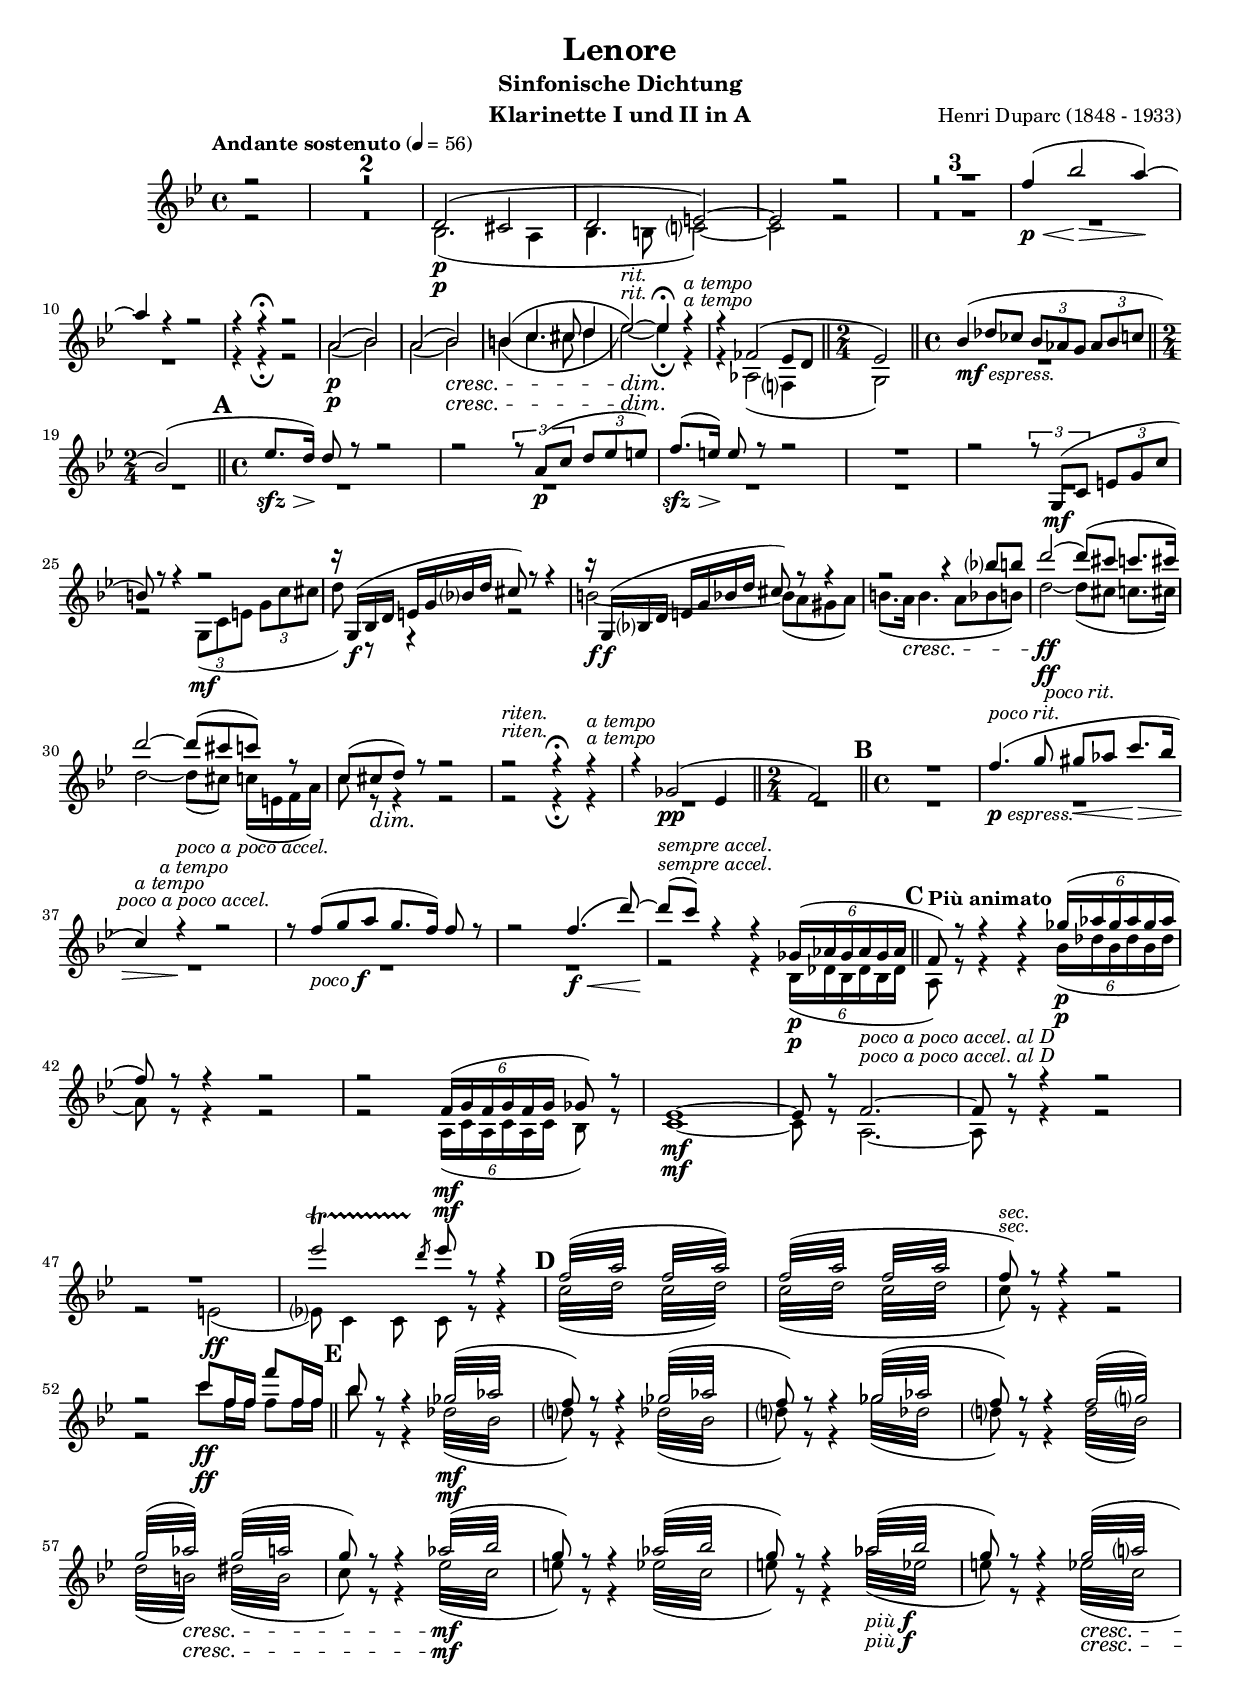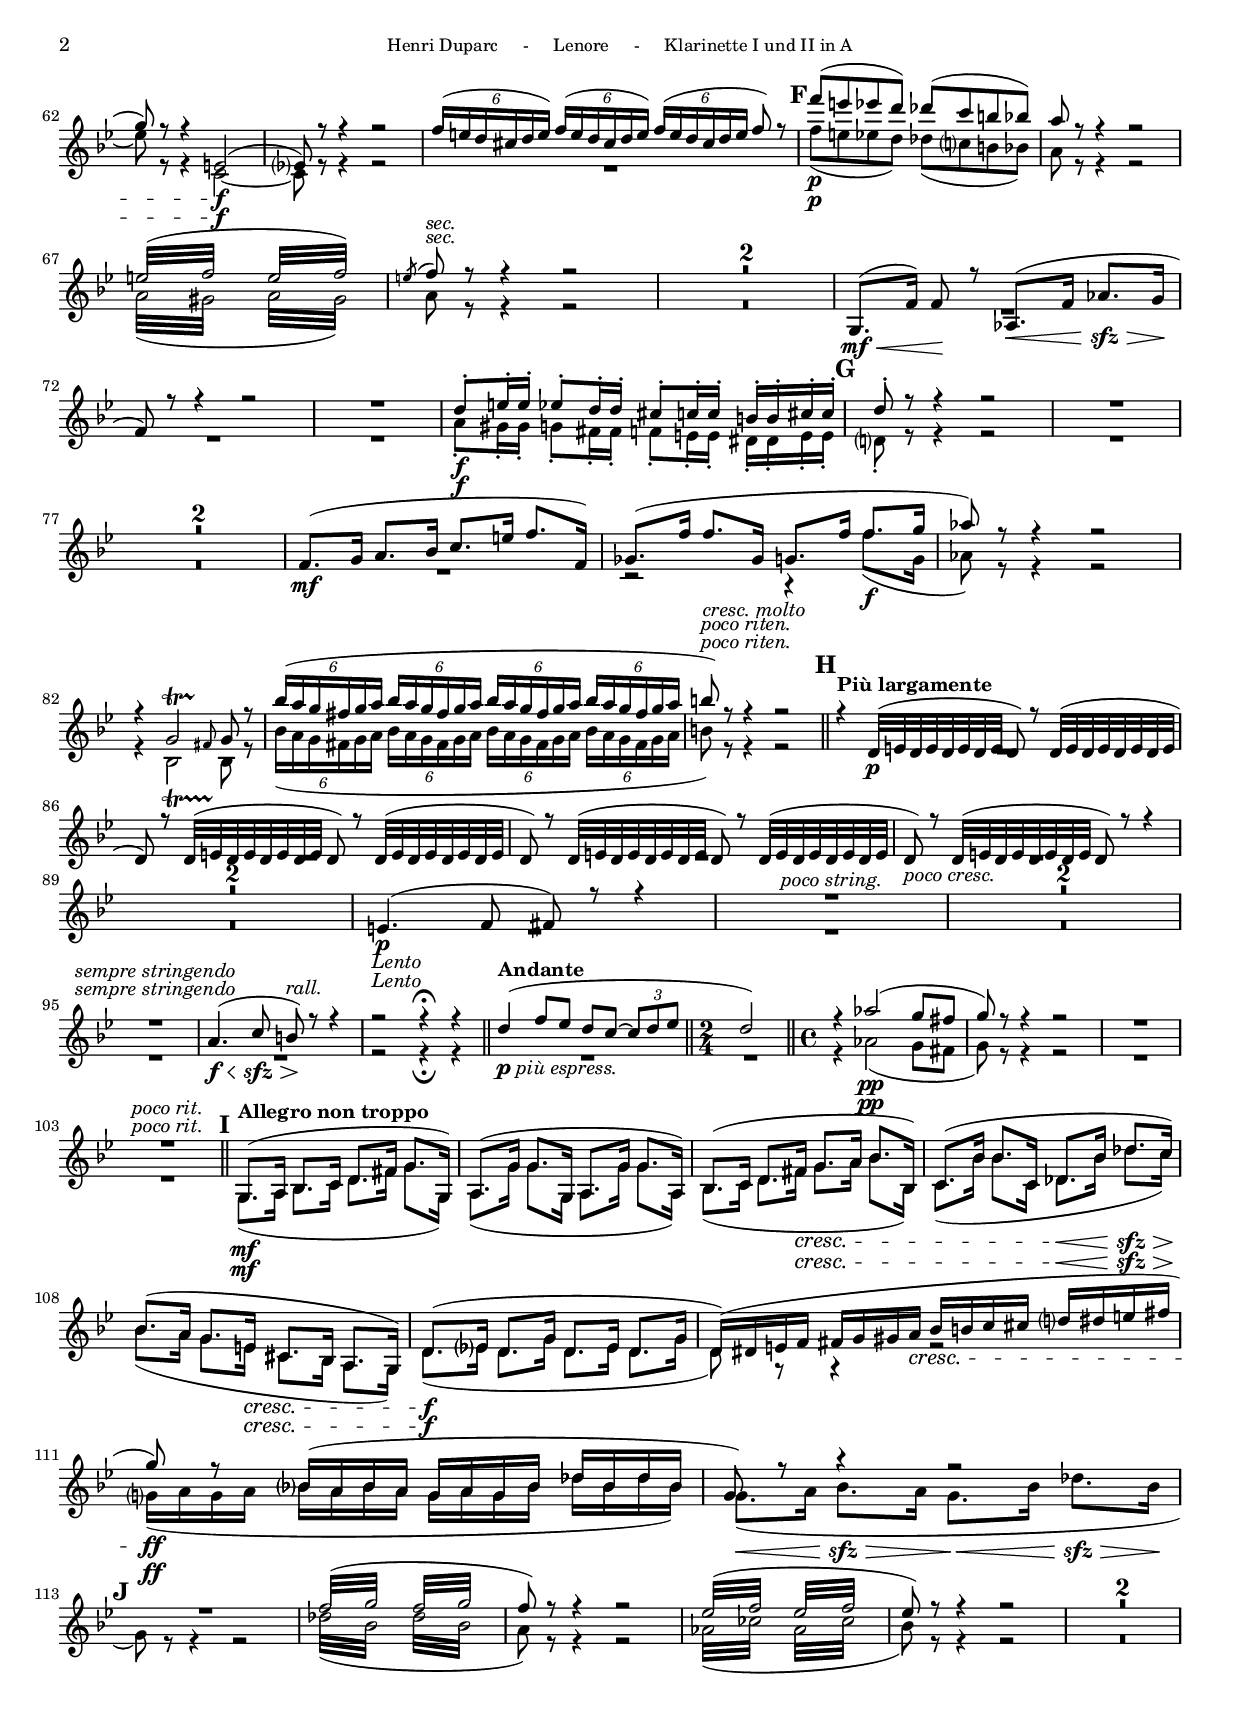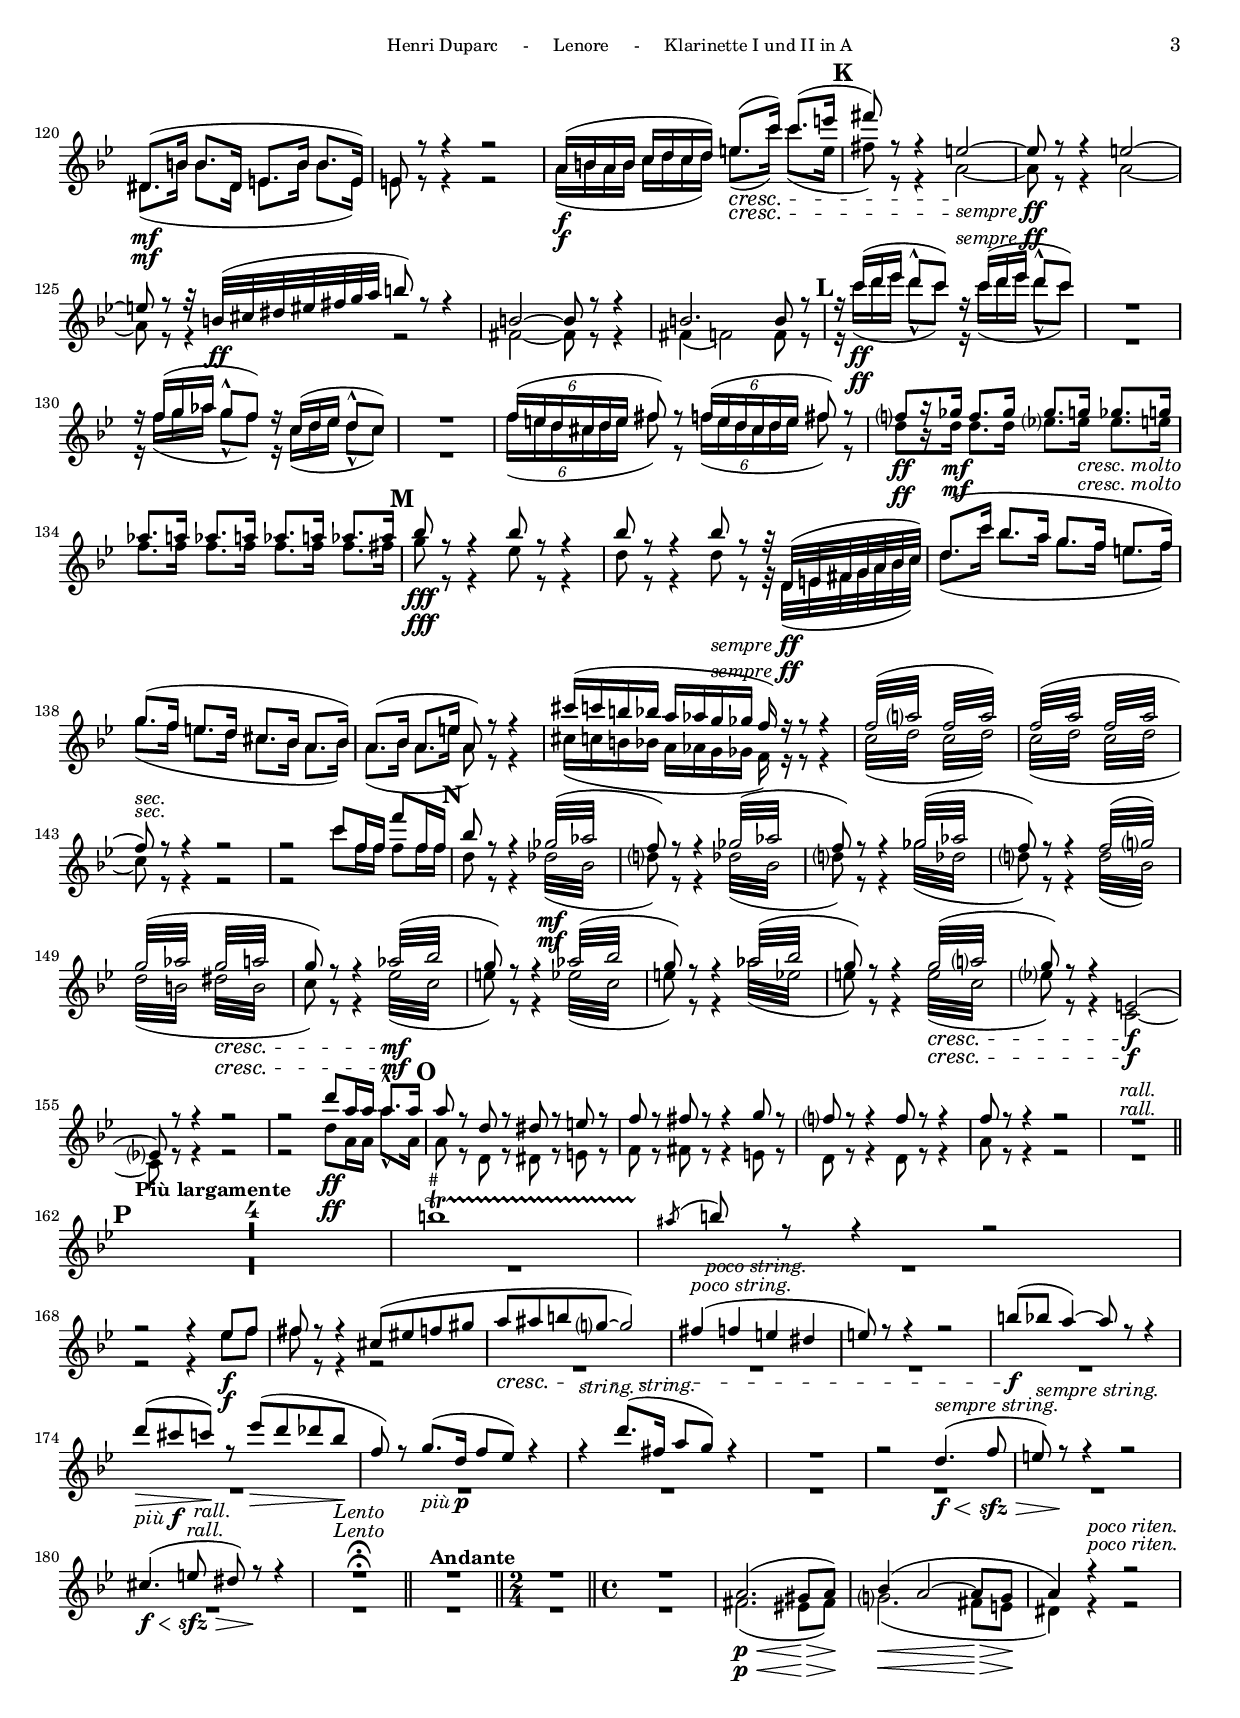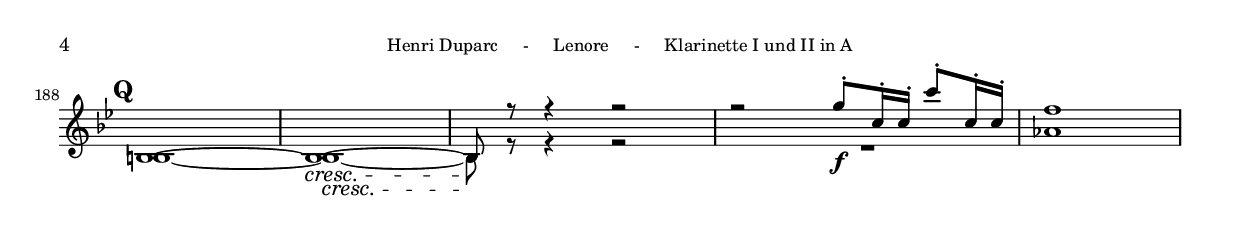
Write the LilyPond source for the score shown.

\version "2.18.2"
\language "deutsch"

\paper {
    top-margin = 10\mm
    bottom-margin = 10\mm
    left-margin = 10\mm
    right-margin = 10\mm
    ragged-last = ##f
}

\header{
  title = "Lenore"
  subtitle = "Sinfonische Dichtung"
  composerShort = "Henri Duparc"
  composer = "Henri Duparc (1848 - 1933)"
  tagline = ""
}

% Adapt this for automatic line-breaks
% mBreak = {}
mBreak = { \break }
#(set-global-staff-size 17)

% Useful snippets
pCresc = _\markup { \dynamic p \italic "cresc." }
mfDim = _\markup { \dynamic mf \italic "dim." }
sempreFf = _\markup { \italic "sempre" \dynamic ff }
pocoF = _\markup { \italic "poco" \dynamic f }
ffz = _\markup { \dynamic { ffz } } 
crescMolto = _\markup { \italic "cresc. molto" }
pMoltoCresc = _\markup { \dynamic p \italic "molto cresc." }
ppiuEspress = _\markup { \dynamic p \italic "più espress." }
pocoCresc = _\markup { \italic "poco cresc." }
mfEspress = _\markup { \dynamic mf \italic "espress." }
pEspress = _\markup { \dynamic p \italic "espress." }
string = ^\markup { \italic "string." }
stringendo = ^\markup { \italic "stringendo" }
pocoString = ^\markup { \italic "poco string." }
sempreStringendo = ^\markup { \italic "sempre stringendo" }
sempreString = ^\markup { \italic "sempre string." }
allargando = _\markup { \italic "allargando" }
pocoMenoMosso = ^\markup {\italic \bold {"Poco meno mosso."} }
rit = ^\markup {\italic {"rit."} }
rall = ^\markup {\italic {"rall."} }
riten = ^\markup {\italic {"riten."} }
ritATempo = ^\markup { \center-align \italic {"  rit. a tempo"} }
aTempo = ^\markup { \italic {"a tempo"} }
moltoRit = ^\markup { \italic {"molto rit."} }
pocoRit = ^\markup {\italic {"poco rit."} }
pocoRiten = ^\markup {\italic {"poco riten."} }
sec = ^\markup {\italic {"sec."} }
pocoAPocoAccel = ^\markup {\italic {"poco a poco accel."} }
pocoAPocoAccelAlD = ^\markup {\italic {"poco a poco accel. al D"} }
sempreAccel = ^\markup {\italic {"sempre accel."} }
solo = ^\markup { "Solo" }
piuF = _\markup { \italic "più" \dynamic f }
piuP = _\markup { \italic "più" \dynamic p }
lento = ^\markup { \italic "Lento" }
accel = ^\markup { \bold { "accel." } }
tempoPrimo = ^\markup { \italic { "Tempo I" } }

% Adapted from http://lsr.di.unimi.it/LSR/Snippet?id=655
% Make title, subtitle, instrument appear on pages other than the first
#(define (part-not-first-page layout props arg)
   (if (not (= (chain-assoc-get 'page:page-number props -1)
               (ly:output-def-lookup layout 'first-page-number)))
       (interpret-markup layout props arg)
       empty-stencil))

\paper {
  oddHeaderMarkup = \markup
  \fill-line {
    " "
    \on-the-fly #part-not-first-page \fontsize #-1.0 \concat {
      \fromproperty #'header:composerShort
      "     -     "
      \fromproperty #'header:title
      "     -     "
      \fromproperty #'header:instrument
    }
    \on-the-fly #print-page-number-check-first \fromproperty #'page:page-number-string
  }
  evenHeaderMarkup = \markup
  \fill-line {
    \on-the-fly #print-page-number-check-first \fromproperty #'page:page-number-string
    \on-the-fly #part-not-first-page \fontsize #-1.0 \concat {
      \fromproperty #'header:composerShort
      "     -     "
      \fromproperty #'header:title
      "     -     "
      \fromproperty #'header:instrument
    }
    " "
  }
  % markup-system-spacing.basic-distance = #12
  % markup-system-spacing.minimum-distance = #12
  % markup-system-spacing.padding = #10
  
}

% ---------------------------------------------------------

clarinet_I = {
  \set Score.markFormatter = #format-mark-alphabet
  \accidentalStyle Score.modern-cautionary
  \compressFullBarRests
  \defaultTimeSignature
  \time 4/4
  \tempo "Andante sostenuto" 4 = 56
  \key b \major
  \relative c' {
    % p3
    \partial 2 r2 |
    R1*2 |
    d2(\p cis |
    d2 e~) |
    e2 r |
    R1*3 |
    f'4(\p\< b2 \>a4)~\! |
    \mBreak
    
    % p4
    a4 r4 r2 |
    r4 r4\fermata r2 |
    a,2(\p b) |
    a2( b)\cresc |
    h4( c4. cis8 d4 |
    es2)~\dim\rit es4\fermata\! r4\aTempo |
    r4 fes,2( es8 d|
    \time 2/4 \bar "||"
    es2) |
    \time 4/4 \bar "||"
    b'4(\mfEspress des8 ces \tuplet 3/2 { b as g } \tuplet 3/2 { as b c }
    \time 2/4 \bar "||"
    \mBreak
    
    % p5
    b2)( |
    \time 4/4 \bar "||"
    \mark #1
    es8.\sfz\> d16)\! d8 r8 r2 |
    r2 \tuplet 3/2 { r8 a(\p c } \tuplet 3/2 { d es e) } |
    f8.(\sfz\> e16)\! e8 r8 r2 |
    R1 |
    r2 \tuplet 3/2 { r8 g,,(\mf c } \tuplet 3/2 { e g c } |
    \mBreak
    
    % p6
    h8) r8 r4 r2 |
    r16 g,(\f b d e g b d cis8) r8 r4 |
    r16 g,(\f b d e g b d cis8) r8 r4 |
    r2 r4 b'8 h |
    d2(\ff d8)( cis c8. cis16) |
    \mBreak
    
    % p7
    d2~ d8( cis c) r |
    c,8( cis\dim d)\! r r2 |
    r2\riten r4\fermata r4\aTempo |
    r4 ges,2(\pp es4 |
    \time 2/4 \bar "||"
    f2) |
    \time 4/4 \bar "||"
    \mark #2
    R1 |
    f'4.(\pEspress\pocoRit g8 gis\< as c8.\> b16 |
    \mBreak
    
    % p8
    c,4)\aTempo r4\!\pocoAPocoAccel r2 |
    r8 f(\pocoF g a g8. f16) f8 r8 |
    r2 f4.\f\<( d'8)~ |
    d8(\!\sempreAccel c) r4 r \tuplet 6/4 { ges,16(\p as ges as ges as } |
    \bar "||"
    \mark #3
    \tempo "Più animato"
    f8) r8 r4 r \tuplet 6/4 { ges'16(\p as ges as ges as } |
    \mBreak
    
    % p9
    f8) r8 r4 r2 |
    r2 \tuplet 6/4 { f,16(\mf g f g f g} ges8) r8 |
    es1~\mf |
    es8 r8 f2.~\pocoAPocoAccelAlD |
    f8 r8 r4 r2 |
    \mBreak
    
    % p10
    R1 |
    es''2\startTrillSpan \slashedGrace d8\stopTrillSpan es8 r8 r4 |
    \mark #4
    \repeat tremolo 8 { f,32( a } \repeat tremolo 8 { f32 a) } |
    \repeat tremolo 8 { f32( a } \repeat tremolo 8 { f32 a } |
    f8)\sec r8 r4 r2 |
    \mBreak
    
    % p11
    r2 c'8\ff f,16 f f'8 f,16 f |
    \bar "||"
    \mark #5
    b8 r8 r4 \repeat tremolo 8 { ges32(\mf as } |
    f8) r8 r4 \repeat tremolo 8 { ges32( as } |
    f8) r8 r4 \repeat tremolo 8 { ges32( as } |
    f8) r8 r4 \repeat tremolo 8 { f32( g) } |
    \mBreak
    
    % p12
    \repeat tremolo 8 { g32( as)\cresc } \repeat tremolo 8 { g32( a } |
    g8) r8 r4 \repeat tremolo 8 { as32(\mf b } |
    g8) r8 r4 \repeat tremolo 8 { as32( b } |
    g8) r8 r4 \repeat tremolo 8 { as32(\piuF b } |
    g8) r8 r4 \repeat tremolo 8 { g32(\cresc a } |
    \mBreak
    
    % p13
    g8) r8 r4 e,2(\f |
    es8) r8 r4 r2 |
    \repeat unfold 2 { \tuplet 6/4 { f'16( e d cis d e) } } \tuplet 6/4 { f16( e d cis d e } f8) r8 |
    \mark #6
    f'8(\p e es d) des( c h b) |
    a8 r8 r4 r2 |
    \mBreak
    
    % p14
    \repeat tremolo 8 { e32( f } \repeat tremolo 8 { e f) } \acciaccatura e8 |
    % FIXME: I can't get the grace note into the previous bar
    f8\sec r8 r4 r2 |
    R1*2 |
    g,,8.(\mf\< f'16) f8\! r8 as,8.(\< f'16 as8.\sfz\> g16\! | 
    \mBreak
    
    % p15
    f8) r8 r4 r2 |
    R1 |
    d'8-.\f e16-. e-. es8-. d16-. d-. cis8-. c16-. c-. h-. h-. cis-. cis-. | 
    \mark #7
    d8-. r8 r4 r2 |
    R1 |
    \mBreak
    
    % p16
    R1*2 |
    f,8.(\mf g16 a8. b16 c8. e16 f8. f,16) |
    ges8.( f'16 f8.\crescMolto ges,16 g8. f'16 f8. g16 |
    as8) r8 r4 r2 |
    \mBreak
    
    % p17
    r4 g,2\startTrillSpan \grace fis8 \stopTrillSpan  g r |
    \tuplet 6/4 { b'16( a g fis g a } \repeat unfold 3 \tuplet 6/4 { b16 a g fis g a } |
    h8)\pocoRiten r8 r4 r2 |
    \bar "||"
    \mark #8
    \tempo "Più largamente"
    r4 d,,32(\p e d e d e d e d8) r8 d32( e d e d e d e |
    \mBreak
    
    % p18
    d8) r d32( e d e d e d e d8) r d32( e d e d e d e |
    d8) r d32( e d e d e d e d8) r d32( e d e d e d e |
    d8\pocoCresc) r d32( e d e d e d e d8) r r4 |
    \mBreak
    
    % p19
    R1*2 |
    e4.(\p f8 fis8) r r4 |
    R1\pocoString |
    R1*2 |
    \mBreak
    
    % p20
    R1 \sempreStringendo a4.(\f\< c8\sfz\> h)\!\rall r r4 |
    r2 \lento r4\fermata r |
    \bar "||"
    \tempo Andante
    d4(\ppiuEspress f8 es d c~ \tuplet 3/2 { c d es } |
    \bar "||"
    \time 2/4
    d2) |
    \bar "||"
    \time 4/4
    r4 as'2(\pp g8 fis |
    g8) r8 r4 r2 |
    R1 |
    \mBreak
   
    % p21
    R1 \pocoRit |
    \bar "||"
    \mark #9
    \tempo "Allegro non troppo"
    g,,8.(\mf a16 b8. c16 d8. fis16 g8. g,16) |
    a8.( g'16 g8. g,16 a8. g'16 g8. a,16) |
    b8.( c16 d8. fis16\cresc g8. a16 b8. b,16) |
    c8.( b'16 b8. c,16 des8.\< b'16 des8.\sfz\> c16)\! |
    \mBreak
    
    % p22
    b8.( a16 g8. e16\cresc cis8. b16 a8. g16) |
    d'8.(\f es16 d8. g16 d8. es16 d8. g16 |
    d16)( dis e f fis g gis a\cresc b h c cis d dis e fis |
    g8)\ff r8 b,16( a b a g a g b des b des b |
    g8) r8 r4 r2 |
    \mBreak
    
    % p23
    \mark #10
    R1 |
    \repeat tremolo 8 { f'32( g } \repeat tremolo 8 { f32 g } |
    f8) r8 r4 r2 |
    \repeat tremolo 8 { es32( f } \repeat tremolo 8 { es32 f } |
    es8) r8 r4 r2 |
    R1*2 |
    \mBreak
    
    % p24
    dis,8.(\mf h'16 h8. dis,16 e8. h'16 h8. e,16) |
    e8 r8 r4 r2 |
    a16\f( h a h c d c d) e8.(\cresc c'16) c8.( e16 |
    \mark #11
    fis8) r8 r4 e,2~\sempreFf\! |
    e8 r8 r4 e2~ |
    \mBreak
    
    % p25
    e8 r8 r32 h(\ff cis dis eis fis g a h8) r8 r4 |
    h,2~ h8 r8 r4 |
    h2. h8 r8 |
    \mark #12
    r16 c'(\ff d es d8-^ c) r16 c( d es d8-^ c) |
    R1 |
    \mBreak
    
    % p26
    r16 f,( g as g8-^ f) r16 c( d es d8-^ c) |
    R1 |
    \tuplet 6/4 { f16( e d cis d e } fis8) r8 \tuplet 6/4 { f16( e d cis d e } fis8) r8 |
    f8[\ff r16 ges]\mf f8. ges16 ges8. g16\crescMolto ges8. g16 |
    \mBreak
    
    % p27
    as8. a16 as8. a16 as8. a16 as8. as16 |
    \mark #13
    b8\fff r8 r4 b8 r8 r4 |
    b8 r8 r4 b8\sempreFf r8 r32 d,,( e fis g a b c) |
    d8.( c'16 b8. a16 g8. f16 e8. f16) |
    \mBreak
    
    % p28
    g8.( f16 e8. d16 cis8. b16 a8. b16) |
    a8.( b16 a8. e'16 a,8) r8 r4 |
    cis'16( c h b a as g ges f) r16 r8 r4 |
    \repeat tremolo 8 { f32( a } \repeat tremolo 8 { f32 a) } |
    \repeat tremolo 8 { f32( a } \repeat tremolo 8 { f32 a } |
    \mBreak

    % p29
    f8)\sec r8 r4 r2 |
    r2 c'8 f,16 f f'8 f,16 f |
    \mark #14
    b8 r8 r4 \repeat tremolo 8 { ges32(\mf as } |
    f8) r8 r4 \repeat tremolo 8 { ges32( as } |
    f8) r8 r4 \repeat tremolo 8 { ges32( as } |
    f8) r8 r4 \repeat tremolo 8 { f32( g) } |
    \mBreak
    
    % p30
    \repeat tremolo 8 { g32( as } \repeat tremolo 8 { g32\cresc a } |
    g8) r8 r4 \repeat tremolo 8 { as32(\mf b } |
    g8) r8 r4 \repeat tremolo 8 { as32( b } |
    g8) r8 r4 \repeat tremolo 8 { as32( b } |
    g8) r8 r4 \repeat tremolo 8 { g32(\cresc a } |
    g8) r8 r4 e,2(\f |
    \mBreak
    
    % p31
    es8) r8 r4 r2 |
    r2 d''8\ff a16 a a8.-^ a16 |
    \mark #15
    a8 r d, r dis r e r |
    f8 r fis r r4 g8 r |
    f8 r r4 f8 r r4 |
    f8 r r4 r2 |
    R1 \rall |
    \bar "||"
    \mBreak
    
    % p32
    \mark #16
    \tempo "Più largamente"
    R1*4 |
    % FIXME: Trill should have a #, and grace note should be in this bar
    h1 ^\markup "#" \startTrillSpan \acciaccatura ais8 \stopTrillSpan |
    h8 r r4 r2 |
    \mBreak
    
    % p33
    r2 r4 es,8\f f |
    fis8 r r4 cis8( eis f gis |
    a8\cresc ais h g~ g2) |
    fis4(\pocoString f e dis |
    e8) r r4 r2 |
    h'8(\f b a4~) a8 r r4 |
    \mBreak
    
    % p34
    d8(\piuF\> cis c)\! r es(\> d des b\! |
    f8) r g8.(\piuP d16 f8 es) r4 |
    r4\string d'8.( fis,16 a8 g) r4 |
    R1 |
    r2 d4.(\f\<\sempreString f8\sfz\> |
    e8) r\! r4 r2 |
    \mBreak
    
    % p35
    cis4.(\f\< e8\sfz\>\rall dis) r8\! r4 |
    R1\lento\fermataMarkup |
    \bar "||"
    \tempo Andante
    R1 |
    \bar "||"
    \time 2/4 |
    R2 |
    \bar "||"
    \time 4/4
    R1 |
    a2.(\p\< gis8\> a)\! |
    b4(\< a2~ a8\> g\! |
    a4) r4\pocoRiten r2 |
    \mBreak
    
    % p36
    \mark #17
    h,1~ |
    h1~\cresc |
    h8\! r r4 r2 |
    r2 g''8-.\f c,16-. c-. c'8-. c,16-. c-. |
    f1~ |
  }
}

clarinet_II = {
  \set Score.markFormatter = #format-mark-alphabet
  \accidentalStyle Score.modern-cautionary
  \compressFullBarRests
  \defaultTimeSignature
  \time 4/4
  \tempo "Andante sostenuto" 4 = 56
  \key b \major
  \relative c' {
    % p3
    \partial 2 r2 |
    R1*2 |
    b2.(\p a4 |
    b4. h8 c2~) |
    c2 r |
    R1*4 |
    \mBreak
    
    % p4
    R1 |
    r4 r4\fermata r2 |
    a'2(\p b) |
    a2( b)\cresc |
    h4( c4. cis8 d4 |
    es2)~\dim\rit es4\fermata\! r4\aTempo |
    r4 as,,2( f4 |
    \time 2/4 \bar "||"
    g2) |
    \time 4/4 \bar "||"
    R1
    \time 2/4 \bar "||"
    \mBreak
    
    % p5
    R2 |
    \time 4/4 \bar "||"
    R1*5 |
    \mBreak
    
    % p6
    r2 \tuplet 3/2 { g8(\mf c e } \tuplet 3/2 { g c cis } |
    d8) r8 r4 r2 |
    h2~\f h8(a gis a) |
    h8.( a16\cresc h4. a8 b h) |
    d2~\ff d8( cis c8. cis16) |
    \mBreak

    % p7
    d2~ d8( cis) c16( e, f a) |
    c8 r8 r4 r2 |
    r2\riten r4\fermata r4\aTempo |
    R1 |
    \time 2/4 \bar "||"
    R2 |
    \time 4/4 \bar "||"
    \mark #2
    R1 R1\pocoRit |
    \mBreak
    
    % p8
    R1 \aTempo\pocoAPocoAccel R1*2 |
    r2\sempreAccel r4 \tuplet 6/4 { b,16(\p des b des b des } |
    \bar "||"
    \mark #3
    \tempo "Più animato"
    a8) r8 r4 r4 \tuplet 6/4 { b'16(\p des b des b des } |
    
    % p9
    a8) r8 r4 r2 |
    r2 \tuplet 6/4 { a,16(\mf c a c a c} b8) r8 |
    c1~\mf |
    c8 r8 a2.~\pocoAPocoAccelAlD |
    a8 r8 r4 r2 |
    \mBreak
    
    %p10
    r2 e'2(\ff |
    es8) c4 c8 c r r4 |
    \mark #4
    \repeat tremolo 8 { c'32( d } \repeat tremolo 8 { c32 d) } |
    \repeat tremolo 8 { c32( d } \repeat tremolo 8 { c32 d } |
    c8)\sec r8 r4 r2 |
    \mBreak
    
    % p11
    r2 c'8\ff f,16 f f8 f16 f |
    \bar "||"
    \mark #5
    b8 r8 r4 \repeat tremolo 8 { des,32(\mf b } |
    d8) r8 r4 \repeat tremolo 8 { des32( b } |
    d8) r8 r4 \repeat tremolo 8 { ges32( des } |
    d8) r8 r4 \repeat tremolo 8 { d32( b) } |
    \mBreak
    
    % p12
    \repeat tremolo 8 { d32( h)\cresc } \repeat tremolo 8 { dis32( h } |
    c8) r8 r4 \repeat tremolo 8 { es32(\mf c } |
    e8) r8 r4 \repeat tremolo 8 { es32( c } |
    e8) r8 r4 \repeat tremolo 8 { as32(\piuF es } |
    e8) r8 r4 \repeat tremolo 8 { es32(\cresc c } |
    \mBreak
    
    % p13
    es8) r8 r4 c,2~\f |
    c8 r8 r4 r2 |
    R1 |
    \mark #6
    f'8(\p e es d) des( c h b) |
    a8 r8 r4 r2 |
    \mBreak
    
    % p14
    \repeat tremolo 8 { a32( gis } \repeat tremolo 8 { a gis) } |
    a8\sec r8 r4 r2 |
    R1*3 |
    \mBreak
    
    % p15
    R1*2 |
    a8-.\f gis16-. gis-. g8-. fis16-. fis-. f8-. e16-. e-. dis-. dis-. e-. e-. | 
    \mark #7
    d8-. r8 r4 r2 |
    R1 |
    \mBreak
    
    % p16
    R1*3 |
    r2 r4 f'8.(\f g,16 |
    as8) r8 r4 r2 |
    \mBreak
    
    % p17
    r4 b,2\startTrillSpan b8\stopTrillSpan r |
    \tuplet 6/4 { b'16( a g fis g a } \repeat unfold 3 \tuplet 6/4 { b16 a g fis g a } |
    h8)\pocoRiten r8 r4 r2 |
    \bar "||"
    \mark #8
    \tempo "Più largamente"
    R1
    \mBreak
    
    % p18
    R1*3 |
    \mBreak
    
    % p19
    R1*6 |
    \mBreak
    
    % p20
    R1 \sempreStringendo |
    R1 |
    r2 \lento r4\fermata r |
    \bar "||"
    \tempo Andante
    R1 |
    \bar "||"
    \time 2/4
    R2 |
    \bar "||"
    \time 4/4
    r4 as2(\pp g8 fis |
    g8) r8 r4 r2 |
    R1 |
    \mBreak
   
    % p21
    R1 \pocoRit |
    \bar "||"
    \mark #9
    \tempo "Allegro non troppo"
    g,8.(\mf a16 b8. c16 d8. fis16 g8. g,16) |
    a8.( g'16 g8. g,16 a8. g'16 g8. a,16) |
    b8.( c16 d8. fis16\cresc g8. a16 b8. b,16) |
    c8.( b'16 b8. c,16 des8.\< b'16 des8.\sfz\> c16)\! |
    \mBreak
    
    % p22
    b8.( a16 g8. e16\cresc cis8. b16 a8. g16) |
    d'8.(\f es16 d8. g16 d8. es16 d8. g16 |
    d8) r8 r4 r2 |
    g16(\ff a g a b a b a g a g b des b des b) |
    g8.(\< a16 b8.\sfz\> a16 g8.\< b16 des8.\sfz\> b16\! |
    \mBreak
    
    % p23
    \mark #10
    g8) r8 r4 r2 |
    \repeat tremolo 8 { des'32( b } \repeat tremolo 8 { des32 b } |
    a8) r8 r4 r2 |
    \repeat tremolo 8 { as32( ces } \repeat tremolo 8 { as32 ces } |
    b8) r8 r4 r2 |
    R1*2 |
    \mBreak
    
    % p24
    dis,8.(\mf h'16 h8. dis,16 e8. h'16 h8. e,16) |
    e8 r8 r4 r2 |
    a16\f( h a h c d c d) e8.(\cresc c'16) c8.( e,16 |
    \mark #11
    fis8) r8 r4 a,2~\sempreFf\! |
    a8 r8 r4 a2~ |
    \mBreak
    
    % p25
    a8 r8 r4 r2 |
    fis2~ fis8 r8 r4 |
    fis4( f2) f8 r8 |
    \mark #12
    r16 c''(\ff d es d8-^ c) r16 c( d es d8-^ c) |
    R1 |
    \mBreak
    
    % p26
    r16 f,( g as g8-^ f) r16 c( d es d8-^ c) |
    R1 |
    \tuplet 6/4 { f16( e d cis d e } fis8) r8 \tuplet 6/4 { f16( e d cis d e } fis8) r8 |
    d8[\ff r16 d]\mf d8. d16 es8. es16\crescMolto es8. e16 |
    \mBreak
    
    % p27
    f8. f16 f8. f16 f8. f16 f8. fis16 |
    \mark #13
    g8\fff r8 r4 es8 r8 r4 |
    d8 r8 r4 d8\sempreFf r8 r32 d,( e fis g a b c) |
    d8.( c'16 b8. a16 g8. f16 e8. f16) |
    \mBreak
    
    % p28
    g8.( f16 e8. d16 cis8. b16 a8. b16) |
    a8.( b16 a8. e'16 a,8) r8 r4 |
    cis16( c h b a as g ges f) r16 r8 r4 |
    \repeat tremolo 8 { c'32( d } \repeat tremolo 8 { c32 d) } |
    \repeat tremolo 8 { c32( d } \repeat tremolo 8 { c32 d } |
    \mBreak

    % p29
    c8)\sec r8 r4 r2 |
    r2 c'8 f,16 f f8 f16 f |
    \mark #14
    d8 r8 r4 \repeat tremolo 8 { des32(\mf b } |
    d8) r8 r4 \repeat tremolo 8 { des32( b } |
    d8) r8 r4 \repeat tremolo 8 { ges32( des } |
    d8) r8 r4 \repeat tremolo 8 { d32( b) } |
    \mBreak
    
    % p30
    \repeat tremolo 8 { d32( h } \repeat tremolo 8 { dis\cresc h } |
    c8) r8 r4 \repeat tremolo 8 { es32(\mf c } |
    e8) r8 r4 \repeat tremolo 8 { es32( c } |
    e8) r8 r4 \repeat tremolo 8 { as32( es } |
    e8) r8 r4 \repeat tremolo 8 { e32(\cresc c } |
    es8) r8 r4 c,2~\f |
    \mBreak

    % p31
    c8 r8 r4 r2 |
    r2 d'8\ff a16 a a'8.-^ a,16 |
    \mark #15
    a8 r d, r dis r e r |
    f8 r fis r r4 e8 r |
    d8 r r4 d8 r r4 |
    a'8 r r4 r2 |
    R1 \rall |
    \bar "||"
    
    % p32
    R1*6 |
    \mBreak
    
    % p33
    r2 r4 es'8\f f |
    fis8 r r4 r2 |
    R1 |
    R1*3\pocoString |
    \mBreak
    
    % p34
    R1*2 |
    R1*3\string |
    R1\sempreString |
    \mBreak

    % p35
    R1\rall |
    R1\lento\fermataMarkup |
    \bar "||"
    \tempo Andante
    R1 |
    \bar "||"
    \time 2/4 |
    R2 |
    \bar "||"
    \time 4/4
    R1 |
    fis,2.(\p\< eis8\> fis)\! |
    g2.(\< fis8\> e\! |
    dis4) r4\pocoRiten r2 |
    \mBreak
    
    % p36
    \mark #17
    h1~ |
    h1~\cresc |
    h8\! r r4 r2 |
    R1 |
    as'~ |
  }
}
% ---------------------------------------------------------

\bookpart {
  \header{
    instrument = "Klarinette I und II in A"
  }
  \score {
    <<
    \transpose a a \clarinet_I
    \\
    \transpose a a \clarinet_II
    >>
  }
}
